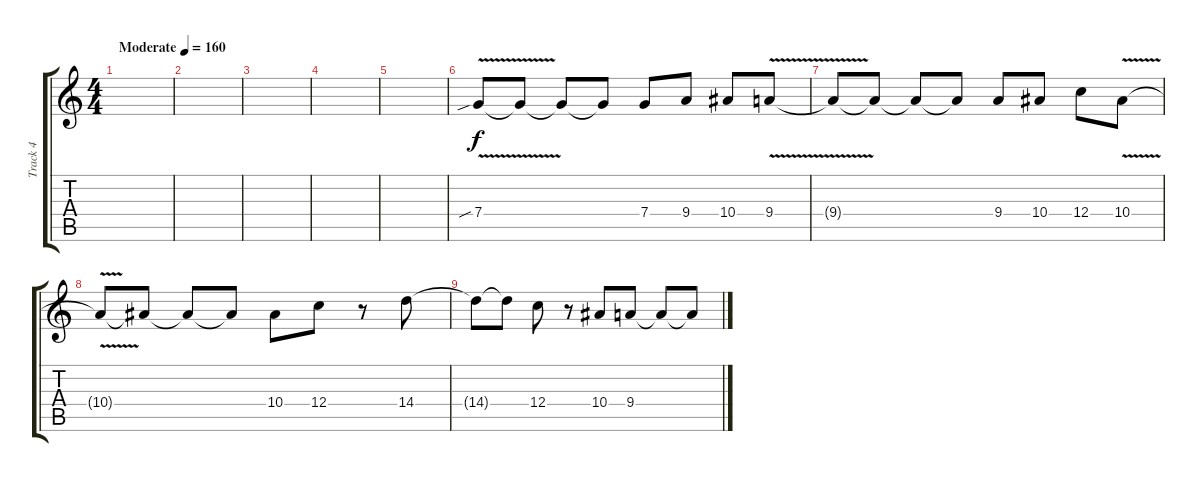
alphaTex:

\track ("Track 4" "Track 4") {instrument overdrivenguitar}
\staff {score tabs}
\tuning (D4 A3 F3 C3 G2 C2) {hide}
\ts (4 4)
\tempo (160 "Moderate")
\clef g2
\ks c
|
|
|
|
|
7.4{v sib}.8 7.4{t}.8 7.4{t}.8 7.4{t}.8 7.4.8 9.4.8 10.4.8 9.4{v}.8 |
9.4{t}.8 9.4{t}.8 9.4{t}.8 9.4{t}.8 9.4.8 10.4.8 12.4.8 10.4{v}.8 |
10.4{t}.8 10.4{t}.8 10.4{t}.8 10.4{t}.8 10.4.8 12.4.8 r.8 14.4.8 |
14.4{t}.8 14.4{t}.8 12.4.8 r.8 10.4.8 9.4.8 9.4{t}.8 9.4{t}.8
